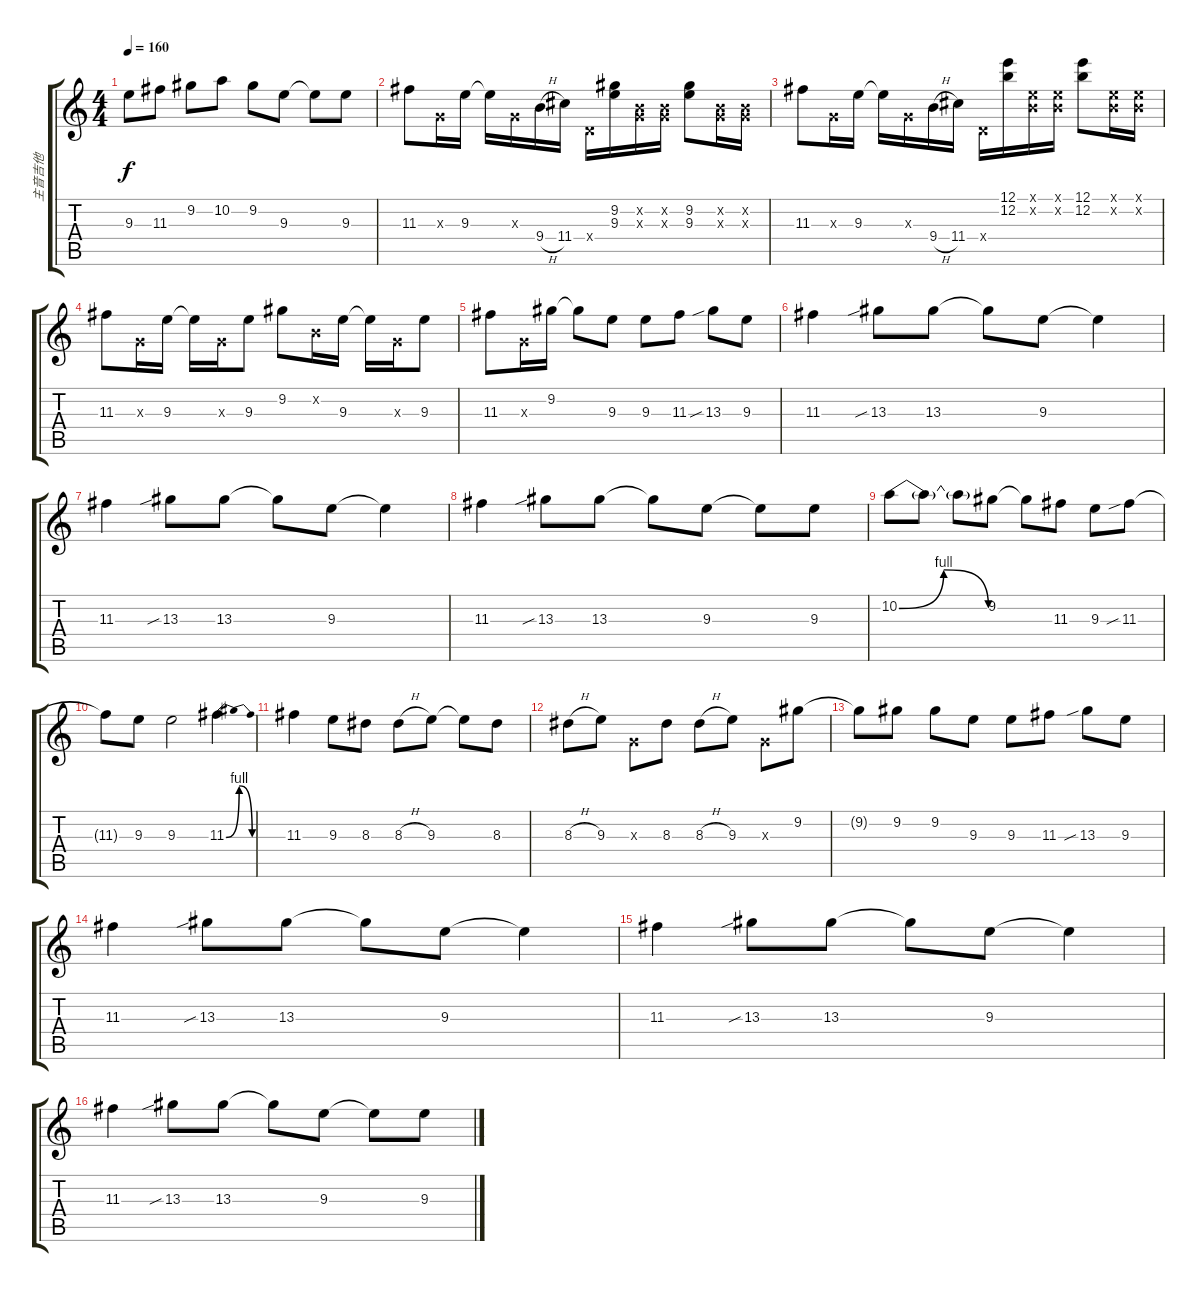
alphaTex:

\track ("主音吉他" "主音吉他") {instrument distortionguitar}
\staff {score tabs}
\tuning (E4 B3 G3 D3 A2 E2) {hide}
\ts (4 4)
\tempo 160
\clef g2
\ks c
9.3.8{dy f} 11.3.8 9.2.8 10.2.8 9.2.8 9.3.8 9.3{t}.8 9.3.8 |
11.3.8 0.3{x}.16 9.3.16 9.3{t}.16 0.3{x}.16 9.4{h}.16 11.4.16 0.4{x}.16 (9.2 9.3).16 (0.2{x} 0.3{x}).16 (0.2{x} 0.3{x}).16 (9.2 9.3).8 (0.2{x} 0.3{x}).16 (0.2{x} 0.3{x}).16 |
11.3.8 0.3{x}.16 9.3.16 9.3{t}.16 0.3{x}.16 9.4{h}.16 11.4.16 0.4{x}.16 (12.1 12.2).16 (0.1{x} 0.2{x}).16 (0.1{x} 0.2{x}).16 (12.1 12.2).8 (0.1{x} 0.2{x}).16 (0.1{x} 0.2{x}).16 |
11.3.8 0.3{x}.16 9.3.16 9.3{t}.16 0.3{x}.16 9.3.8 9.2.8 0.2{x}.16 9.3.16 9.3{t}.16 0.3{x}.16 9.3.8 |
11.3.8 0.3{x}.16 9.2.16 9.2{t}.8 9.3.8 9.3.8 11.3.8 13.3{sib}.8 9.3.8 |
11.3.4 13.3{sib}.8 13.3.8 13.3{t}.8 9.3.8 9.3{t}.4 |
11.3.4 13.3{sib}.8 13.3.8 13.3{t}.8 9.3.8 9.3{t}.4 |
11.3.4 13.3{sib}.8 13.3.8 13.3{t}.8 9.3.8 9.3{t}.8 9.3.8 |
10.2{be (bendrelease 0 0 15 4 15 4 60 0)}.8 10.2{t}.8 10.2{t}.8 9.2.8 9.2{t}.8 11.3.8 9.3.8 11.3{sib}.8 |
11.3{t}.8 9.3.8 9.3.2 11.3{be (bendrelease 0 0 15 4 15 4 60 0)}.4 |
11.3.4 9.3.8 8.3.8 8.3{h}.8 9.3.8 9.3{t}.8 8.3.8 |
8.3{h}.8 9.3.8 0.3{x}.8 8.3.8 8.3{h}.8 9.3.8 0.3{x}.8 9.2.8 |
9.2{t}.8 9.2.8 9.2.8 9.3.8 9.3.8 11.3.8 13.3{sib}.8 9.3.8 |
11.3.4 13.3{sib}.8 13.3.8 13.3{t}.8 9.3.8 9.3{t}.4 |
11.3.4 13.3{sib}.8 13.3.8 13.3{t}.8 9.3.8 9.3{t}.4 |
11.3.4 13.3{sib}.8 13.3.8 13.3{t}.8 9.3.8 9.3{t}.8 9.3.8
